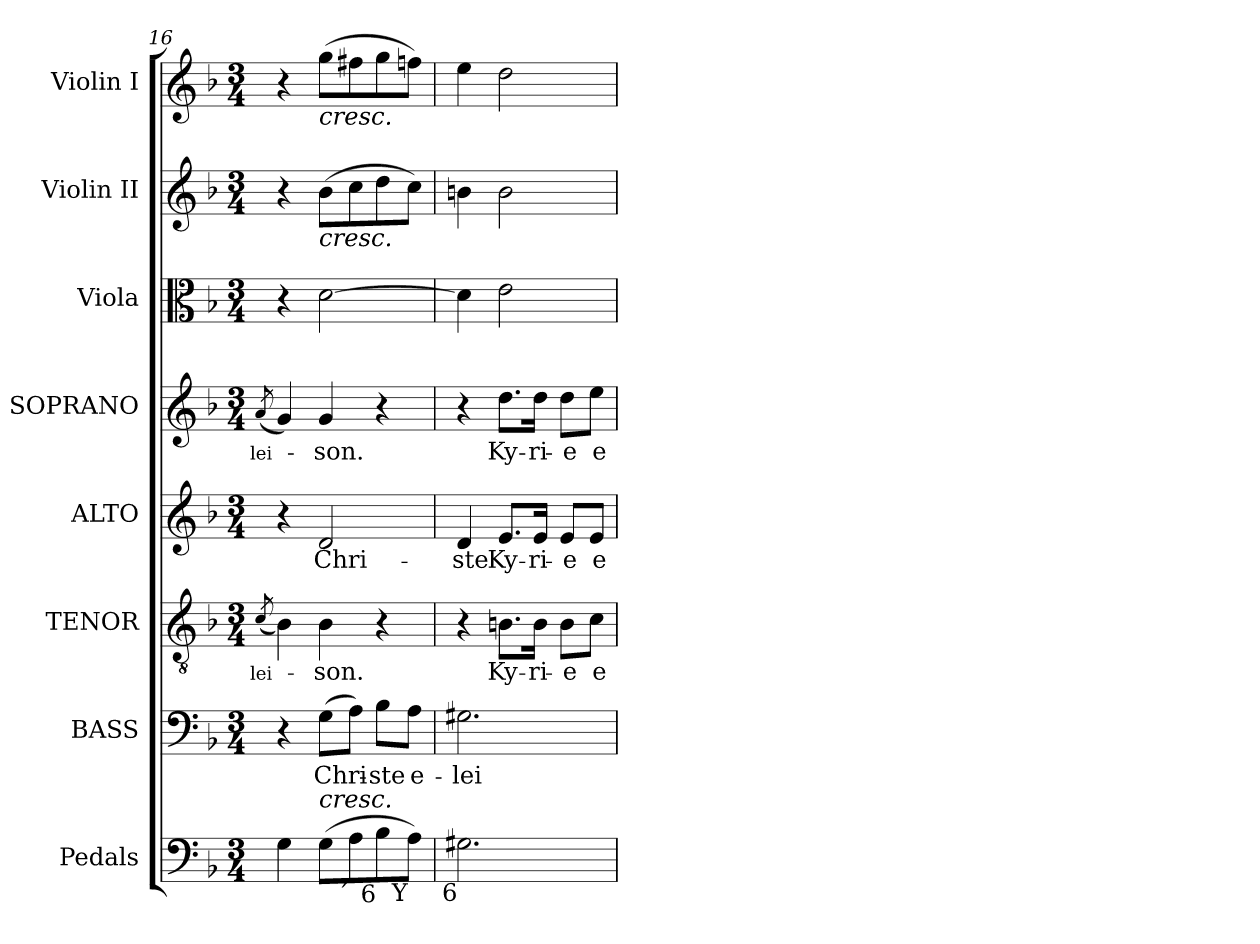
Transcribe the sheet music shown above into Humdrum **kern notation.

**kern	**kern	**text	**kern	**text	**kern	**text	**kern	**text	**kern	**kern	**kern
*part8	*part7	*part7	*part6	*part6	*part5	*part5	*part4	*part4	*part3	*part2	*part1
*staff8	*staff7	*staff7	*staff6	*staff6	*staff5	*staff5	*staff4	*staff4	*staff3	*staff2	*staff1
*I"Pedals	*I"BASS	*	*I"TENOR	*	*I"ALTO	*	*I"SOPRANO	*	*I"Viola	*I"Violin II	*I"Violin I
*	*I'B.	*	*I'T.	*	*I'A.	*	*I'S.	*	*I'Vla.	*I'Vln. II	*I'Vln. I
*clefF4	*clefF4	*	*clefGv2	*	*clefG2	*	*clefG2	*	*clefC3	*clefG2	*clefG2
*	*	*	*ITrd7c12	*	*	*	*	*	*	*	*
*k[b-]	*k[b-]	*	*k[b-]	*	*k[b-]	*	*k[b-]	*	*k[b-]	*k[b-]	*k[b-]
*F:	*F:	*	*F:	*	*F:	*	*F:	*	*F:	*F:	*F:
*M3/4	*M3/4	*	*M3/4	*	*M3/4	*	*M3/4	*	*M3/4	*M3/4	*M3/4
=16	=16	=16	=16	=16	=16	=16	=16	=16	=16	=16	=16
!	!	!	!	!	!	!	!	!LO:LY:b:color=#000000	!	!	!
!	!	!	!	!LO:LY:b:color=#000000	!	!	!	!	!	!	!
.	.	.	(8qCi/	-lei-	.	.	(8qai/	-lei-	.	.	.
4Gi\	4r	.	4BB-i\)	.	4r	.	4gi/)	.	4r	4r	4r
!	!	!LO:LY:b:color=#000000	!	!	!	!	!	!	!	!	!
!	!	!	!	!LO:LY:b:color=#000000	!	!	!	!	!	!	!
!	!	!	!	!	!	!LO:LY:b:color=#000000	!	!	!	!	!
!	!	!	!	!	!	!	!	!	!	!	!LO:TX:b:i:t=cresc.
!	!	!	!	!	!	!	!	!	!	!LO:TX:b:i:t=cresc.	!
!LO:TX:a:i:t=cresc.	!	!	!	!	!	!	!	!	!	!	!
!	!	!	!	!	!	!	!	!LO:LY:b:color=#000000	!	!	!
(8Gi\L	(8Gi\L	Chri-	4BB-i\	-son.	2di/	Chri-	4gi/	-son.	[2di\	(8b-i\L	(8ggi\L
!LO:TX:b:rj:t=´	!	!	!	!	!	!	!	!	!	!	!
8Ai\	8Ai\J)	.	.	.	.	.	.	.	.	8cci\	8ff#Xi\
!LO:TX:b:rj:t=6	!	!	!	!	!	!	!	!	!	!	!
!	!	!LO:LY:b:color=#000000	!	!	!	!	!	!	!	!	!
8B-i\	8B-i\L	-ste	4r	.	.	.	4r	.	.	8ddi\	8ggi\
!LO:TX:b:rj:t=Y	!	!	!	!	!	!	!	!	!	!	!
!	!	!LO:LY:b:color=#000000	!	!	!	!	!	!	!	!	!
8Ai\J)	8Ai\J	e-	.	.	.	.	.	.	.	8cci\J)	8ffni\J)
=17	=17	=17	=17	=17	=17	=17	=17	=17	=17	=17	=17
!	!	!LO:LY:b:color=#000000	!	!	!	!	!	!	!	!	!
!LO:TX:b:rj:t=6	!	!	!	!	!	!	!	!	!	!	!
!	!	!	!	!	!	!LO:LY:b:color=#000000	!	!	!	!	!
2.G#Xi\	2.G#Xi\	-lei-	4r	.	4di/	-ste	4r	.	4di\]	4bni\	4eei\
!	!	!	!	!LO:LY:b:color=#000000	!	!	!	!	!	!	!
!	!	!	!	!	!	!LO:LY:b:color=#000000	!	!	!	!	!
!	!	!	!	!	!	!	!	!LO:LY:b:color=#000000	!	!	!
.	.	.	8.BBni\L	Ky-	8.ei/L	Ky-	8.ddi\L	Ky-	2ei\	2bi\	2ddi\
!	!	!	!	!LO:LY:b:color=#000000	!	!	!	!	!	!	!
!	!	!	!	!	!	!LO:LY:b:color=#000000	!	!	!	!	!
!	!	!	!	!	!	!	!	!LO:LY:b:color=#000000	!	!	!
.	.	.	16BBi\Jk	-ri-	16ei/Jk	-ri-	16ddi\Jk	-ri-	.	.	.
!	!	!	!	!LO:LY:b:color=#000000	!	!	!	!	!	!	!
!	!	!	!	!	!	!LO:LY:b:color=#000000	!	!	!	!	!
!	!	!	!	!	!	!	!	!LO:LY:b:color=#000000	!	!	!
.	.	.	8BBi\L	-e	8ei/L	-e	8ddi\L	-e	.	.	.
!	!	!	!	!LO:LY:b:color=#000000	!	!	!	!	!	!	!
!	!	!	!	!	!	!LO:LY:b:color=#000000	!	!	!	!	!
!	!	!	!	!	!	!	!	!LO:LY:b:color=#000000	!	!	!
.	.	.	8Ci\J	e-	8ei/J	e-	8eei\J	e-	.	.	.
=	=	=	=	=	=	=	=	=	=	=	=
*-	*-	*-	*-	*-	*-	*-	*-	*-	*-	*-	*-
